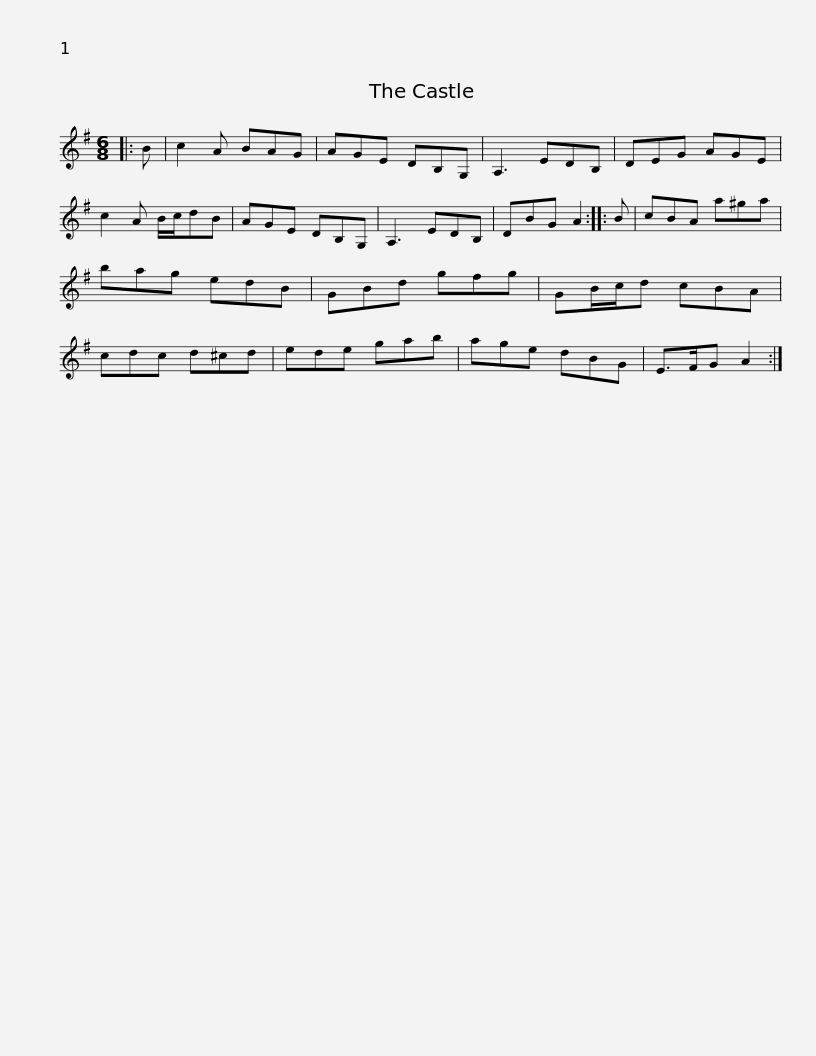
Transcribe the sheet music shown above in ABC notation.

X:1
L:1/8
M:6/8
I:linebreak $
K:G
V:1 treble
V:1
|: B | c2 A BAG | AGE DB,G, | A,3 EDB, | DEG AGE | %5
 c2 A B/c/dB | AGE DB,G, | A,3 EDB, |$ DBG A2 :: B | %10
 cBA a^ga | bag edB | GBd gfg | GB/c/d cBA | cdc d^cd |$ %15
 ede gab | age dBG | E>FG A2 :| %18
